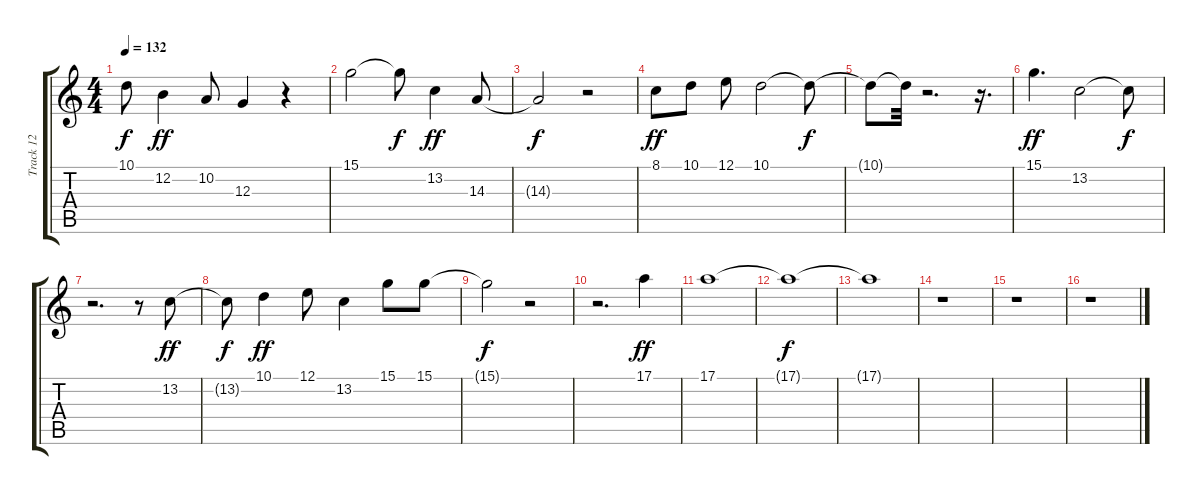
\track ("Track 12" "Track 12") {instrument tenorsax}
\staff {score tabs}
\tuning (E4 B3 G3 D3 A2 E2) {hide}
\ts (4 4)
\tempo 132
\clef g2
\ks c
10.1{t}.8{dy f} 12.2.4{dy ff} 10.2.8 12.3.4 r.4 |
15.1.2 15.1{t}.8{dy f} 13.2.4{dy ff} 14.3.8 |
14.3{t}.2{dy f} r.2 |
8.1.8{dy ff} 10.1.8 12.1.8 10.1.2 10.1{t}.8{dy f} |
10.1{t}.8 10.1{t}.32 r.2{d} r.16{d} |
15.1.4{d dy ff} 13.2.2 13.2{t}.8{dy f} |
r.2{d} r.8 13.2.8{dy ff} |
13.2{t}.8{dy f} 10.1.4{dy ff} 12.1.8 13.2.4 15.1.8 15.1.8 |
15.1{t}.2{dy f} r.2 |
r.2{d} 17.1.4{dy ff} |
17.1.1 |
17.1{t}.1{dy f} |
17.1{t}.1 |
r.1 |
r.1 |
r.1
